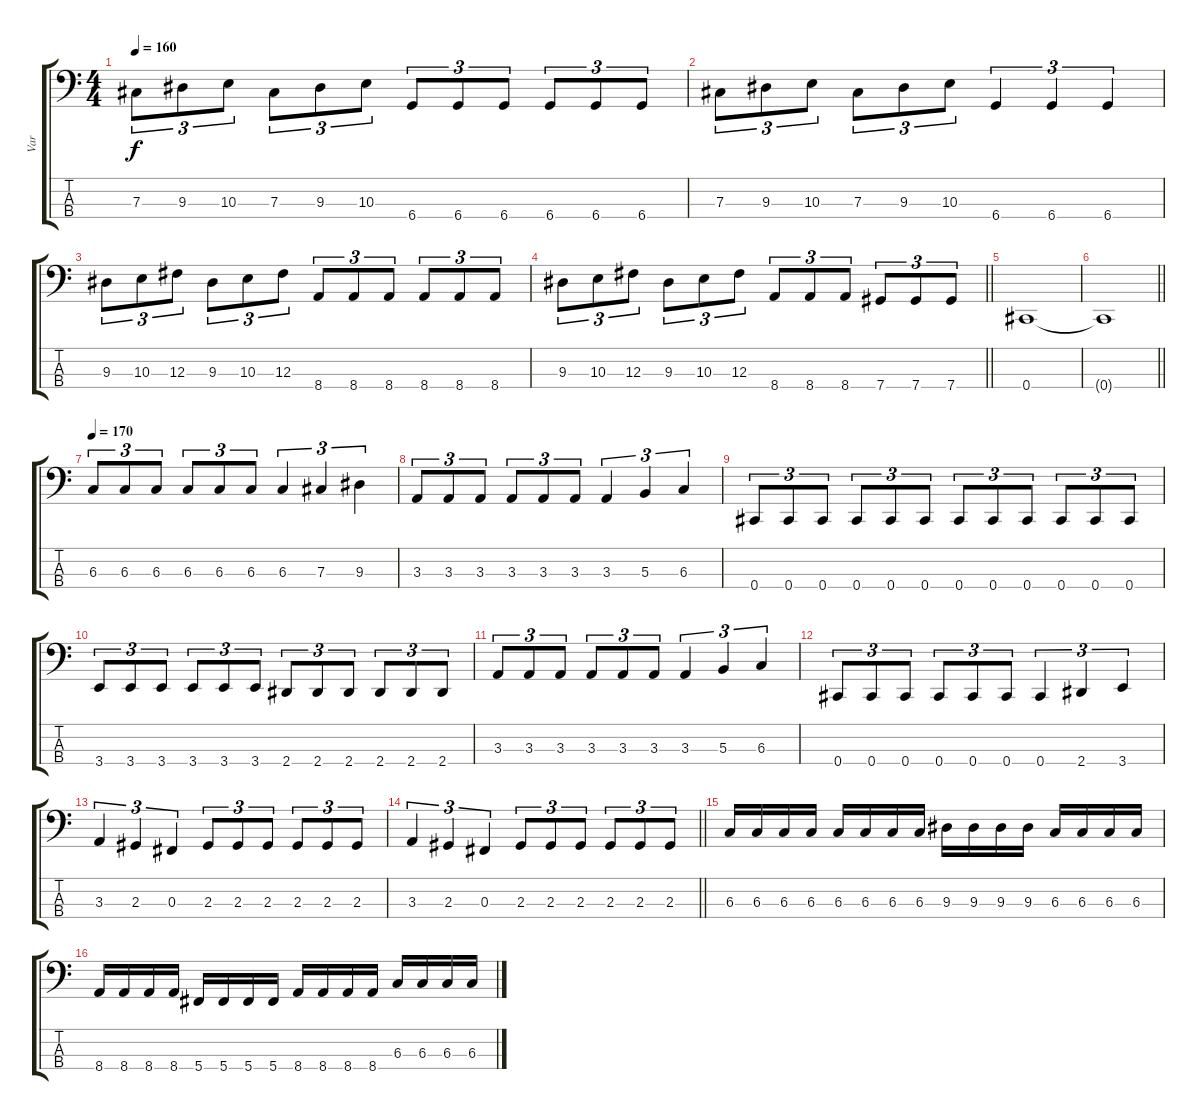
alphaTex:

\track ("Var" "Var") {instrument electricbassfinger}
\staff {score tabs}
\tuning (E2 B1 Gb1 Db1) {hide}
\ts (4 4)
\tempo 160
\clef f4
\ks c
7.3.8{tu (3 2) dy f} 9.3.8{tu (3 2)} 10.3.8{tu (3 2)} 7.3.8{tu (3 2)} 9.3.8{tu (3 2)} 10.3.8{tu (3 2)} 6.4.8{tu (3 2)} 6.4.8{tu (3 2)} 6.4.8{tu (3 2)} 6.4.8{tu (3 2)} 6.4.8{tu (3 2)} 6.4.8{tu (3 2)} |
7.3.8{tu (3 2)} 9.3.8{tu (3 2)} 10.3.8{tu (3 2)} 7.3.8{tu (3 2)} 9.3.8{tu (3 2)} 10.3.8{tu (3 2)} 6.4.4{tu (3 2)} 6.4.4{tu (3 2)} 6.4.4{tu (3 2)} |
9.3.8{tu (3 2)} 10.3.8{tu (3 2)} 12.3.8{tu (3 2)} 9.3.8{tu (3 2)} 10.3.8{tu (3 2)} 12.3.8{tu (3 2)} 8.4.8{tu (3 2)} 8.4.8{tu (3 2)} 8.4.8{tu (3 2)} 8.4.8{tu (3 2)} 8.4.8{tu (3 2)} 8.4.8{tu (3 2)} |
\barLineRight lightlight
9.3.8{tu (3 2)} 10.3.8{tu (3 2)} 12.3.8{tu (3 2)} 9.3.8{tu (3 2)} 10.3.8{tu (3 2)} 12.3.8{tu (3 2)} 8.4.8{tu (3 2)} 8.4.8{tu (3 2)} 8.4.8{tu (3 2)} 7.4.8{tu (3 2)} 7.4.8{tu (3 2)} 7.4.8{tu (3 2)} |
0.4.1 |
\barLineRight lightlight
0.4{t}.1 |
\tempo 170
6.3.8{tu (3 2)} 6.3.8{tu (3 2)} 6.3.8{tu (3 2)} 6.3.8{tu (3 2)} 6.3.8{tu (3 2)} 6.3.8{tu (3 2)} 6.3.4{tu (3 2)} 7.3.4{tu (3 2)} 9.3.4{tu (3 2)} |
3.3.8{tu (3 2)} 3.3.8{tu (3 2)} 3.3.8{tu (3 2)} 3.3.8{tu (3 2)} 3.3.8{tu (3 2)} 3.3.8{tu (3 2)} 3.3.4{tu (3 2)} 5.3.4{tu (3 2)} 6.3.4{tu (3 2)} |
0.4.8{tu (3 2)} 0.4.8{tu (3 2)} 0.4.8{tu (3 2)} 0.4.8{tu (3 2)} 0.4.8{tu (3 2)} 0.4.8{tu (3 2)} 0.4.8{tu (3 2)} 0.4.8{tu (3 2)} 0.4.8{tu (3 2)} 0.4.8{tu (3 2)} 0.4.8{tu (3 2)} 0.4.8{tu (3 2)} |
3.4.8{tu (3 2)} 3.4.8{tu (3 2)} 3.4.8{tu (3 2)} 3.4.8{tu (3 2)} 3.4.8{tu (3 2)} 3.4.8{tu (3 2)} 2.4.8{tu (3 2)} 2.4.8{tu (3 2)} 2.4.8{tu (3 2)} 2.4.8{tu (3 2)} 2.4.8{tu (3 2)} 2.4.8{tu (3 2)} |
3.3.8{tu (3 2)} 3.3.8{tu (3 2)} 3.3.8{tu (3 2)} 3.3.8{tu (3 2)} 3.3.8{tu (3 2)} 3.3.8{tu (3 2)} 3.3.4{tu (3 2)} 5.3.4{tu (3 2)} 6.3.4{tu (3 2)} |
0.4.8{tu (3 2)} 0.4.8{tu (3 2)} 0.4.8{tu (3 2)} 0.4.8{tu (3 2)} 0.4.8{tu (3 2)} 0.4.8{tu (3 2)} 0.4.4{tu (3 2)} 2.4.4{tu (3 2)} 3.4.4{tu (3 2)} |
3.3.4{tu (3 2)} 2.3.4{tu (3 2)} 0.3.4{tu (3 2)} 2.3.8{tu (3 2)} 2.3.8{tu (3 2)} 2.3.8{tu (3 2)} 2.3.8{tu (3 2)} 2.3.8{tu (3 2)} 2.3.8{tu (3 2)} |
\barLineRight lightlight
3.3.4{tu (3 2)} 2.3.4{tu (3 2)} 0.3.4{tu (3 2)} 2.3.8{tu (3 2)} 2.3.8{tu (3 2)} 2.3.8{tu (3 2)} 2.3.8{tu (3 2)} 2.3.8{tu (3 2)} 2.3.8{tu (3 2)} |
6.3.16 6.3.16 6.3.16 6.3.16 6.3.16 6.3.16 6.3.16 6.3.16 9.3.16 9.3.16 9.3.16 9.3.16 6.3.16 6.3.16 6.3.16 6.3.16 |
8.4.16 8.4.16 8.4.16 8.4.16 5.4.16 5.4.16 5.4.16 5.4.16 8.4.16 8.4.16 8.4.16 8.4.16 6.3.16 6.3.16 6.3.16 6.3.16
